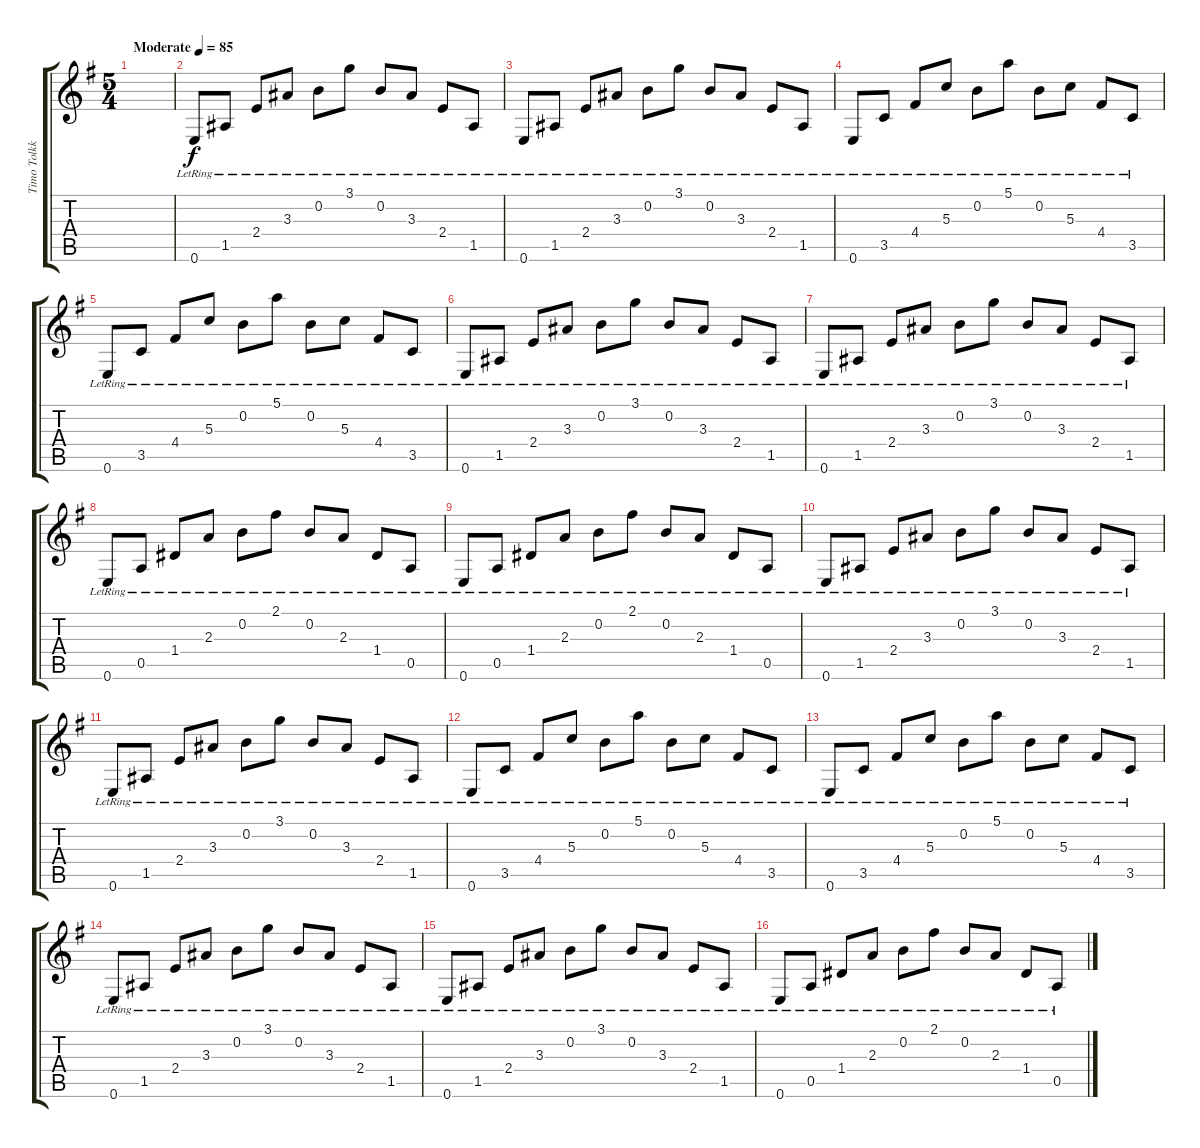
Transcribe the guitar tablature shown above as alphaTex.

\track ("Timo Tolkki I" "Timo Tolkk") {instrument acousticguitarsteel}
\staff {score tabs}
\tuning (E4 B3 G3 D3 A2 E2) {hide}
\ts (5 4)
\tempo (85 "Moderate")
\clef g2
\ks g
|
0.6{lr}.8 1.5{lr}.8 2.4{lr}.8 3.3{lr}.8 0.2{lr}.8 3.1{lr}.8 0.2{lr}.8 3.3{lr}.8 2.4{lr}.8 1.5{lr}.8 |
0.6{lr}.8 1.5{lr}.8 2.4{lr}.8 3.3{lr}.8 0.2{lr}.8 3.1{lr}.8 0.2{lr}.8 3.3{lr}.8 2.4{lr}.8 1.5{lr}.8 |
0.6{lr}.8 3.5{lr}.8 4.4{lr}.8 5.3{lr}.8 0.2{lr}.8 5.1{lr}.8 0.2{lr}.8 5.3{lr}.8 4.4{lr}.8 3.5{lr}.8 |
0.6{lr}.8 3.5{lr}.8 4.4{lr}.8 5.3{lr}.8 0.2{lr}.8 5.1{lr}.8 0.2{lr}.8 5.3{lr}.8 4.4{lr}.8 3.5{lr}.8 |
0.6{lr}.8 1.5{lr}.8 2.4{lr}.8 3.3{lr}.8 0.2{lr}.8 3.1{lr}.8 0.2{lr}.8 3.3{lr}.8 2.4{lr}.8 1.5{lr}.8 |
0.6{lr}.8 1.5{lr}.8 2.4{lr}.8 3.3{lr}.8 0.2{lr}.8 3.1{lr}.8 0.2{lr}.8 3.3{lr}.8 2.4{lr}.8 1.5{lr}.8 |
0.6{lr}.8 0.5{lr}.8 1.4{lr}.8 2.3{lr}.8 0.2{lr}.8 2.1{lr}.8 0.2{lr}.8 2.3{lr}.8 1.4{lr}.8 0.5{lr}.8 |
0.6{lr}.8 0.5{lr}.8 1.4{lr}.8 2.3{lr}.8 0.2{lr}.8 2.1{lr}.8 0.2{lr}.8 2.3{lr}.8 1.4{lr}.8 0.5{lr}.8 |
0.6{lr}.8 1.5{lr}.8 2.4{lr}.8 3.3{lr}.8 0.2{lr}.8 3.1{lr}.8 0.2{lr}.8 3.3{lr}.8 2.4{lr}.8 1.5{lr}.8 |
0.6{lr}.8 1.5{lr}.8 2.4{lr}.8 3.3{lr}.8 0.2{lr}.8 3.1{lr}.8 0.2{lr}.8 3.3{lr}.8 2.4{lr}.8 1.5{lr}.8 |
0.6{lr}.8 3.5{lr}.8 4.4{lr}.8 5.3{lr}.8 0.2{lr}.8 5.1{lr}.8 0.2{lr}.8 5.3{lr}.8 4.4{lr}.8 3.5{lr}.8 |
0.6{lr}.8 3.5{lr}.8 4.4{lr}.8 5.3{lr}.8 0.2{lr}.8 5.1{lr}.8 0.2{lr}.8 5.3{lr}.8 4.4{lr}.8 3.5{lr}.8 |
0.6{lr}.8 1.5{lr}.8 2.4{lr}.8 3.3{lr}.8 0.2{lr}.8 3.1{lr}.8 0.2{lr}.8 3.3{lr}.8 2.4{lr}.8 1.5{lr}.8 |
0.6{lr}.8 1.5{lr}.8 2.4{lr}.8 3.3{lr}.8 0.2{lr}.8 3.1{lr}.8 0.2{lr}.8 3.3{lr}.8 2.4{lr}.8 1.5{lr}.8 |
0.6{lr}.8 0.5{lr}.8 1.4{lr}.8 2.3{lr}.8 0.2{lr}.8 2.1{lr}.8 0.2{lr}.8 2.3{lr}.8 1.4{lr}.8 0.5{lr}.8
